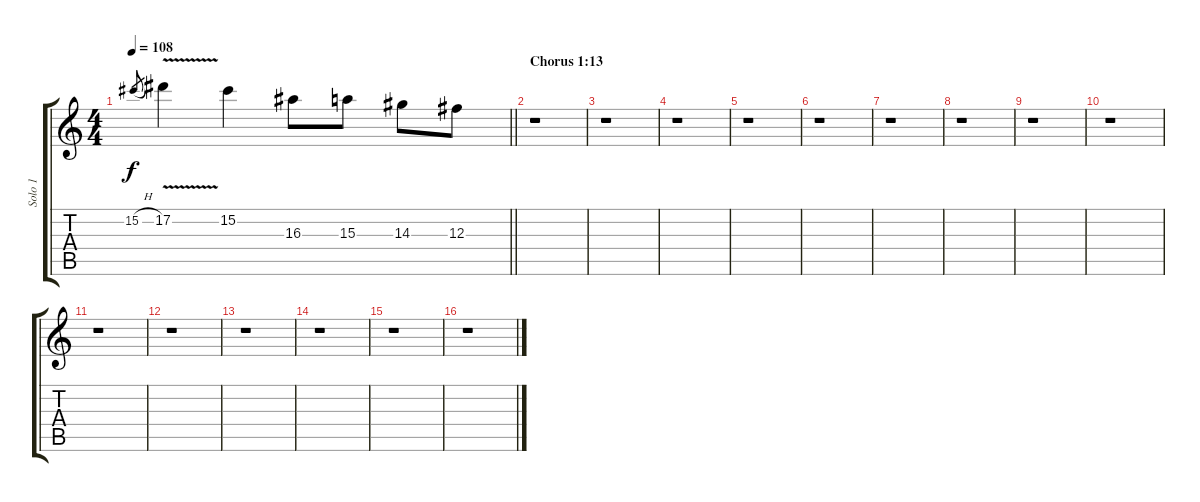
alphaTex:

\track ("Solo 1" "Solo 1") {instrument distortionguitar}
\staff {score tabs}
\tuning (Eb4 Bb3 Gb3 Db3 Ab2 Eb2) {hide}
\ts (4 4)
\tempo 108
\clef g2
\barLineRight lightlight
\ks c
15.2{h}.8{gr dy f} 17.2{v}.4 15.2.4 16.3.8 15.3.8 14.3.8 12.3.8 |
\section ("" "Chorus 1:13")
r.1 |
r.1 |
r.1 |
r.1 |
r.1 |
r.1 |
r.1 |
r.1 |
r.1 |
r.1 |
r.1 |
r.1 |
r.1 |
r.1 |
r.1
